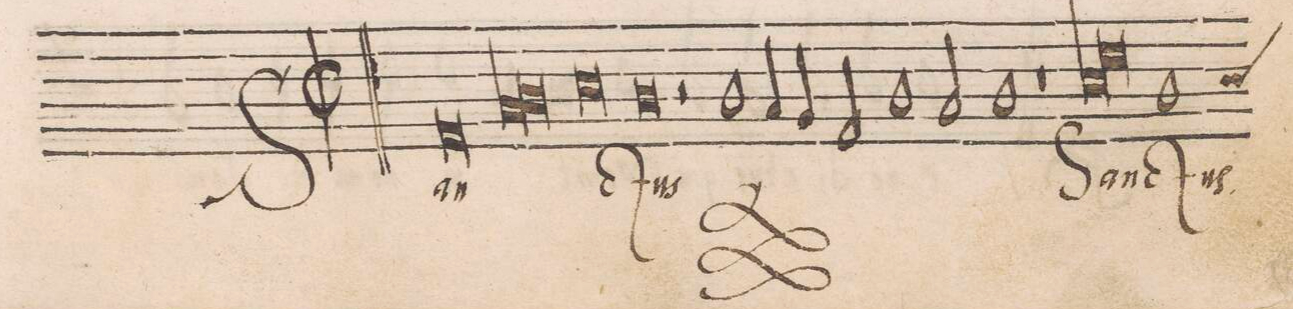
**kern	**text
*I"TENOR	*
*clefC4	*
*k[]	*
*met(C|)	*
*M2/1	*
0E	San-
=2-	=2-
*lig	*
1G	.
1A	.
*Xlig	*
=3-	=3-
0B	.
=4-	=4-
0A	-ctus
=5-	=5-
2r	.
*	*ij
1A	San-
4G/	.
4F/	.
=6-	=6-
2E/	.
1A	.
2G/	.
=7-	=7-
1A	-ctus
*	*Xij
1r	.
=8-	=8-
*lig	*
1B	San-
1d	.
*Xlig	*
=9-	=9-
*custos:B	*
1A	-ctus
*-	*-
